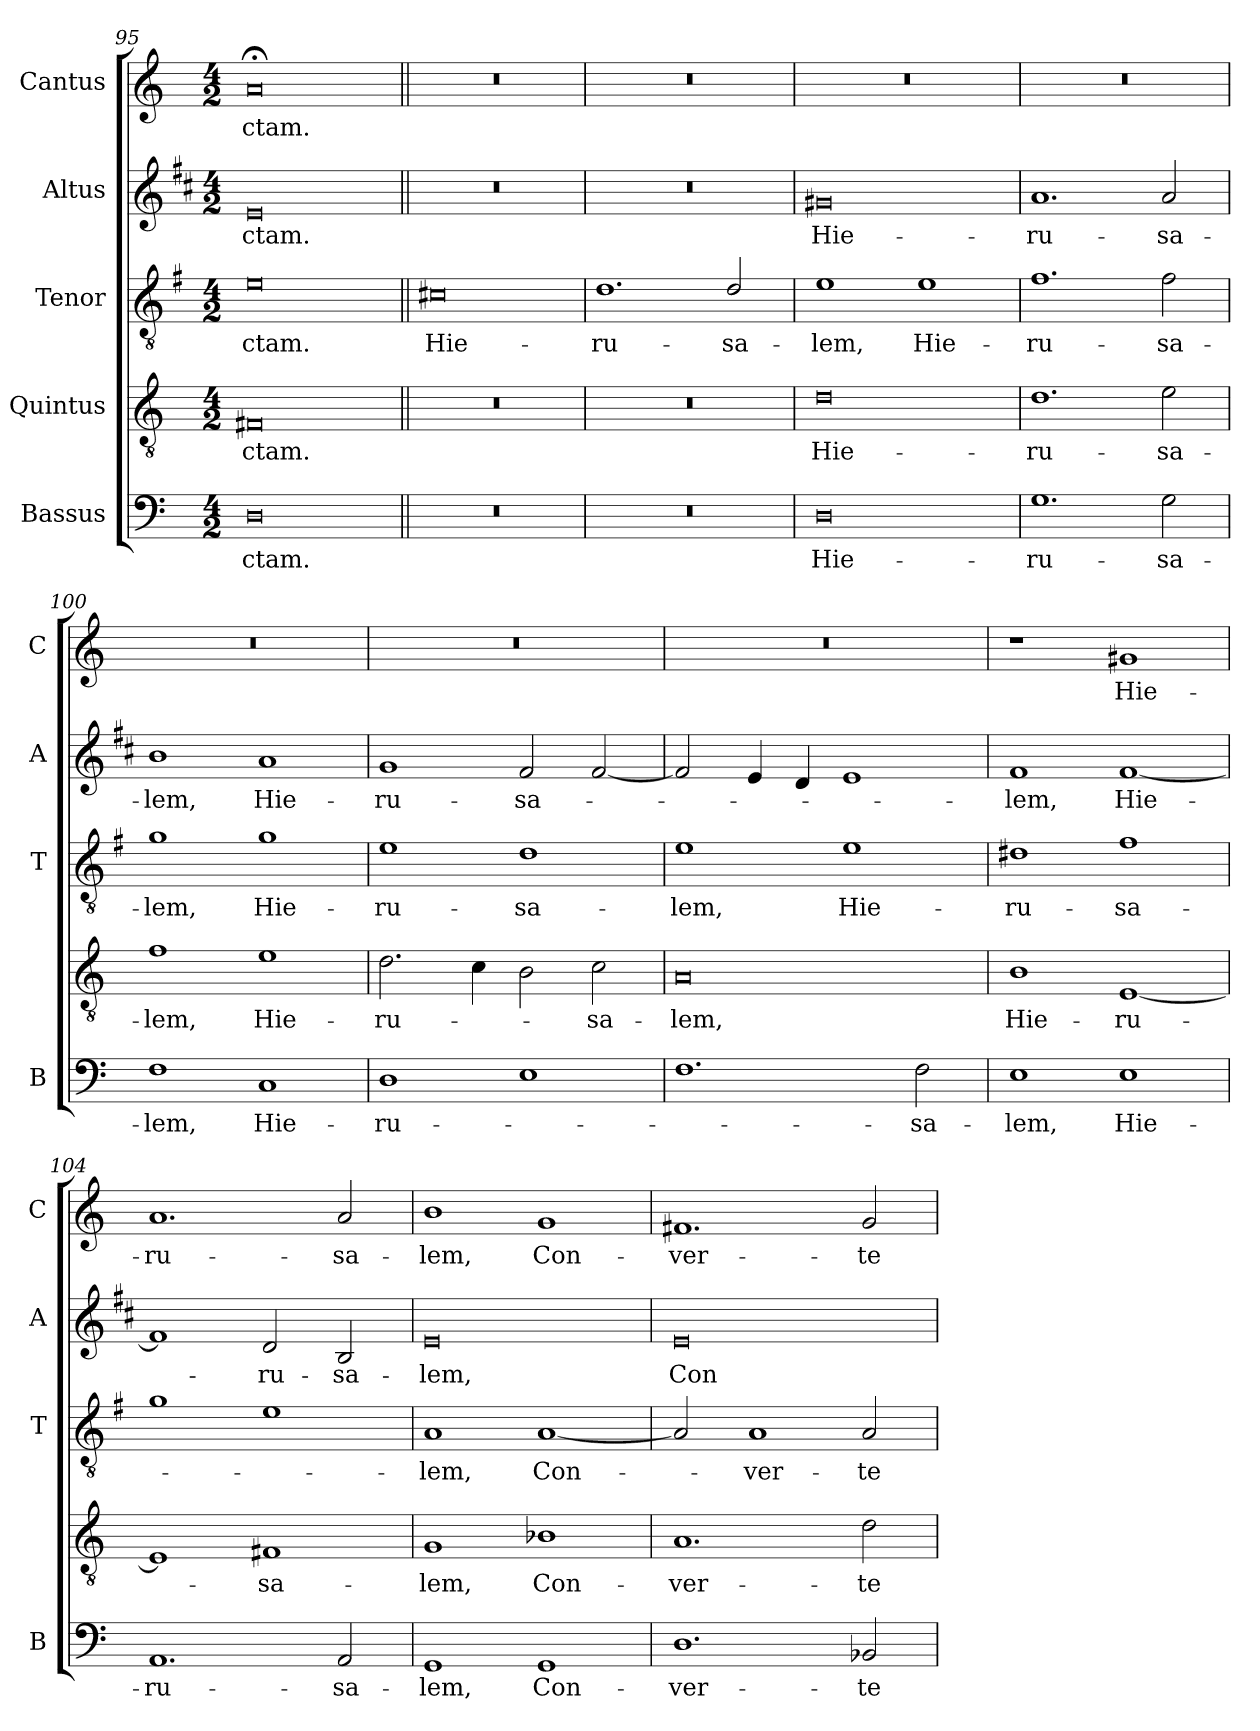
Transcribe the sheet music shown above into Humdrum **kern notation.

**kern	**text	**kern	**text	**kern	**text	**kern	**text	**kern	**text
*part5	*part5	*part4	*part4	*part3	*part3	*part2	*part2	*part1	*part1
*staff5	*staff5	*staff4	*staff4	*staff3	*staff3	*staff2	*staff2	*staff1	*staff1
*I"Bassus	*	*I"Quintus	*	*I"Tenor	*	*I"Altus	*	*I"Cantus	*
*I'B	*	*	*	*I'T	*	*I'A	*	*I'C	*
*clefF4	*	*clefGv2	*	*clefGv2	*	*clefG2	*	*clefG2	*
*	*	*	*	*ITrd4c7	*	*ITrd1c2	*	*	*
*k[]	*	*k[]	*	*k[]	*	*k[]	*	*k[]	*
*C:	*	*C:	*	*C:	*	*C:	*	*C:	*
*M4/2	*	*M4/2	*	*M4/2	*	*M4/2	*	*M4/2	*
=95	=95	=95	=95	=95	=95	=95	=95	=95	=95
!	!LO:LY:b	!	!LO:LY:b	!	!LO:LY:b	!	!LO:LY:b	!	!LO:LY:b
0D	-ctam.	0F#X	-ctam.	0A	-ctam.	0d	-ctam.	0a;<	-ctam.
=96||	=96||	=96||	=96||	=96||	=96||	=96||	=96||	=96||	=96||
!	!	!	!	!	!LO:LY:b	!	!	!	!
0r	.	0r	.	0F#X	Hie-	0r	.	0r	.
!!LO:PB:g=z
=97	=97	=97	=97	=97	=97	=97	=97	=97	=97
!	!	!	!	!	!LO:LY:b	!	!	!	!
0r	.	0r	.	1.G	-ru-	0r	.	0r	.
!	!	!	!	!	!LO:LY:b	!	!	!	!
.	.	.	.	2G/	-sa-	.	.	.	.
=98	=98	=98	=98	=98	=98	=98	=98	=98	=98
!	!LO:LY:b	!	!LO:LY:b	!	!LO:LY:b	!	!LO:LY:b	!	!
0D	Hie-	0d	Hie-	1A	-lem,	0f#X	Hie-	0r	.
!	!	!	!	!	!LO:LY:b	!	!	!	!
.	.	.	.	1A	Hie-	.	.	.	.
=99	=99	=99	=99	=99	=99	=99	=99	=99	=99
!	!LO:LY:b	!	!LO:LY:b	!	!LO:LY:b	!	!LO:LY:b	!	!
1.G	-ru-	1.d	-ru-	1.B	-ru-	1.g	-ru-	0r	.
!	!LO:LY:b	!	!LO:LY:b	!	!LO:LY:b	!	!LO:LY:b	!	!
2G\	-sa-	2e\	-sa-	2B\	-sa-	2g/	-sa-	.	.
=100	=100	=100	=100	=100	=100	=100	=100	=100	=100
!	!LO:LY:b	!	!LO:LY:b	!	!LO:LY:b	!	!LO:LY:b	!	!
1F	-lem,	1f	-lem,	1c	-lem,	1a	-lem,	0r	.
!	!LO:LY:b	!	!LO:LY:b	!	!LO:LY:b	!	!LO:LY:b	!	!
1C	Hie-	1e	Hie-	1c	Hie-	1g	Hie-	.	.
=101	=101	=101	=101	=101	=101	=101	=101	=101	=101
!	!LO:LY:b	!	!LO:LY:b	!	!LO:LY:b	!	!LO:LY:b	!	!
1D	-ru-	2.d\	-ru-	1A	-ru-	1f	-ru-	0r	.
.	.	4c\	.	.	.	.	.	.	.
!	!	!	!	!	!LO:LY:b	!	!LO:LY:b	!	!
1E	.	2B\	.	1G	-sa-	2e/	-sa-	.	.
!	!	!	!LO:LY:b	!	!	!	!	!	!
.	.	2c\	-sa-	.	.	[2e/	.	.	.
=102	=102	=102	=102	=102	=102	=102	=102	=102	=102
!	!	!	!LO:LY:b	!	!LO:LY:b	!	!	!	!
1.F	.	0A	-lem,	1A	-lem,	2e/]	.	0r	.
.	.	.	.	.	.	4d/	.	.	.
.	.	.	.	.	.	4c/	.	.	.
!	!	!	!	!	!LO:LY:b	!	!	!	!
.	.	.	.	1A	Hie-	1d	.	.	.
!	!LO:LY:b	!	!	!	!	!	!	!	!
2F\	-sa-	.	.	.	.	.	.	.	.
!!LO:LB:g=z
=103	=103	=103	=103	=103	=103	=103	=103	=103	=103
!	!LO:LY:b	!	!LO:LY:b	!	!LO:LY:b	!	!LO:LY:b	!	!
1E	-lem,	1B	Hie-	1G#X	-ru-	1e	-lem,	1r	.
!	!LO:LY:b	!	!LO:LY:b	!	!LO:LY:b	!	!LO:LY:b	!	!LO:LY:b
1E	Hie-	[1E	-ru-	1B	-sa-	[1e	Hie-	1g#X	Hie-
=104	=104	=104	=104	=104	=104	=104	=104	=104	=104
!	!LO:LY:b	!	!	!	!	!	!	!	!LO:LY:b
1.AA	-ru-	1E]	.	1c	.	1e]	.	1.a	-ru-
!	!	!	!LO:LY:b	!	!	!	!LO:LY:b	!	!
.	.	1F#X	-sa-	1A	.	2c/	-ru-	.	.
!	!LO:LY:b	!	!	!	!	!	!LO:LY:b	!	!LO:LY:b
2AA/	-sa-	.	.	.	.	2A/	-sa-	2a/	-sa-
=105	=105	=105	=105	=105	=105	=105	=105	=105	=105
!	!LO:LY:b	!	!LO:LY:b	!	!LO:LY:b	!	!LO:LY:b	!	!LO:LY:b
1GG	-lem,	1G	-lem,	1D	-lem,	0d	-lem,	1b	-lem,
!	!LO:LY:b	!	!LO:LY:b	!	!LO:LY:b	!	!	!	!LO:LY:b
1GG	Con-	1B-X	Con-	[1D	Con-	.	.	1g	Con-
=106	=106	=106	=106	=106	=106	=106	=106	=106	=106
!	!LO:LY:b	!	!LO:LY:b	!	!	!	!LO:LY:b	!	!LO:LY:b
1.D	-ver-	1.A	-ver-	2D/]	.	0d	Con-	1.f#X	-ver-
!	!	!	!	!	!LO:LY:b	!	!	!	!
.	.	.	.	1D	-ver-	.	.	.	.
!	!LO:LY:b	!	!LO:LY:b	!	!LO:LY:b	!	!	!	!LO:LY:b
2BB-X/	-te-	2d\	-te-	2D/	-te-	.	.	2g/	-te-
=	=	=	=	=	=	=	=	=	=
*-	*-	*-	*-	*-	*-	*-	*-	*-	*-
